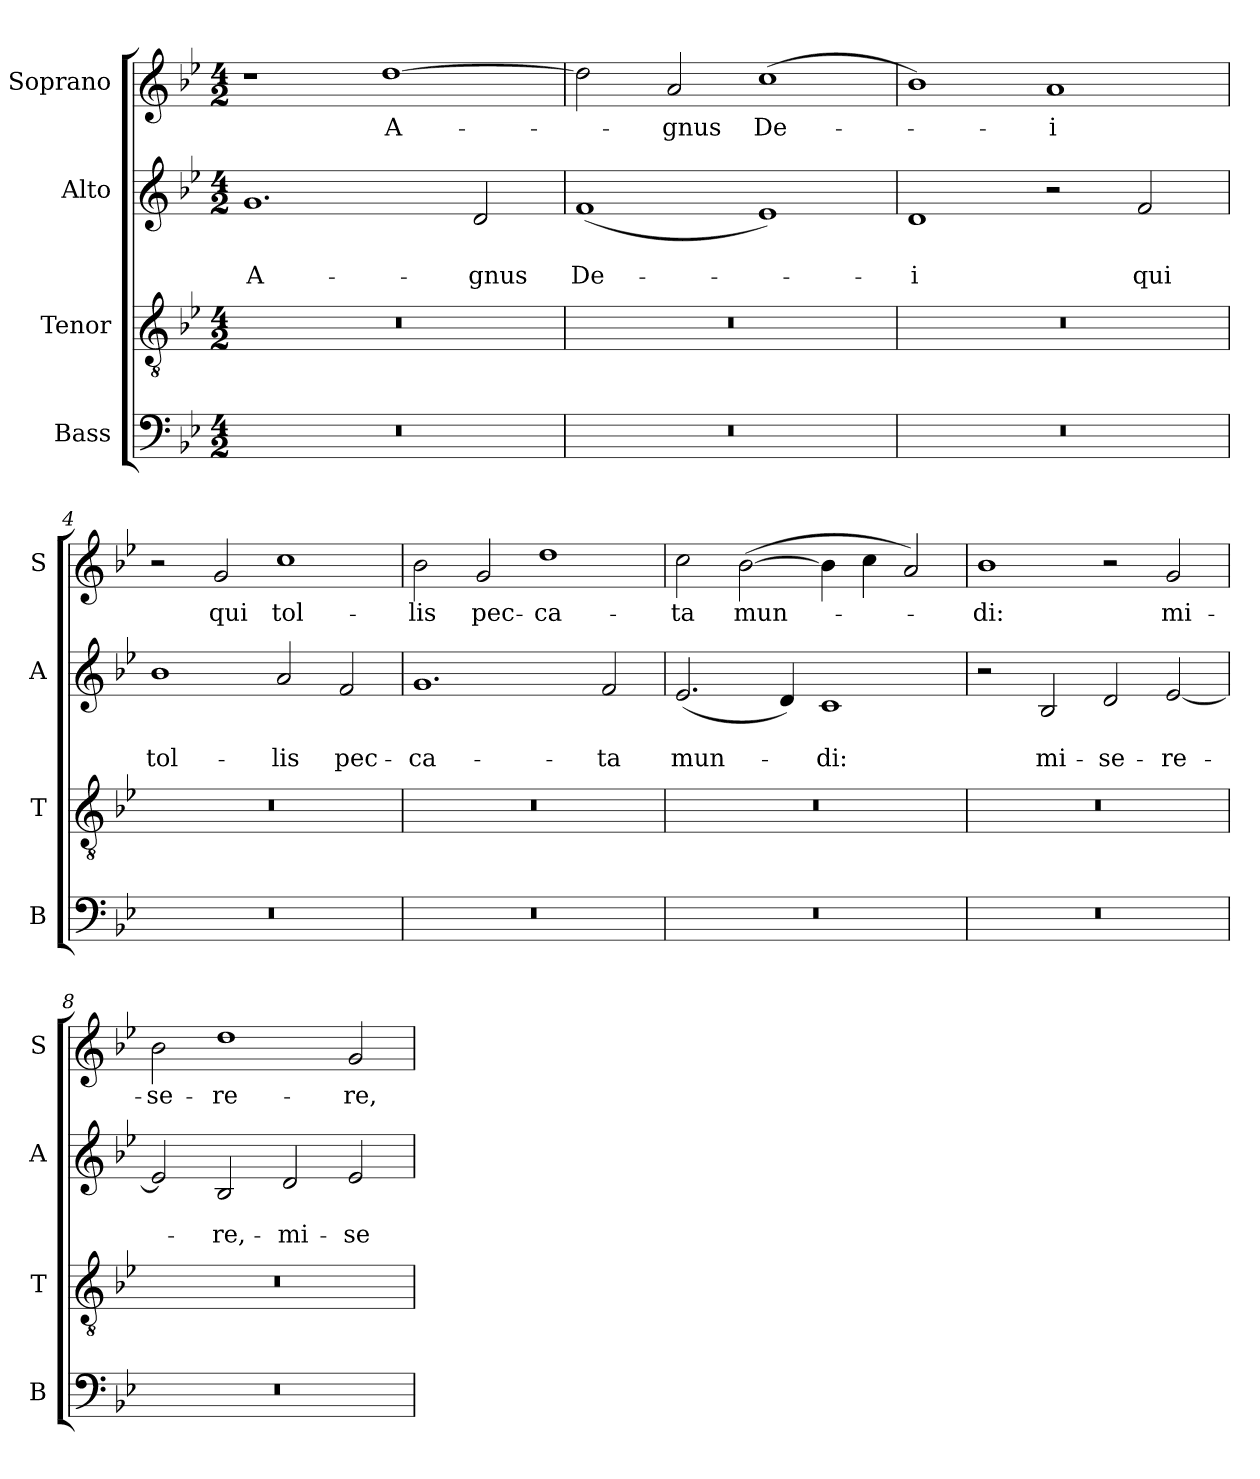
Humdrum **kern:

**kern	**kern	**kern	**text	**text	**kern	**text
*part4	*part3	*part2	*part2	*part2	*part1	*part1
*staff4	*staff3	*staff2	*staff2	*staff2	*staff1	*staff1
*I"Bass	*I"Tenor	*I"Alto	*	*	*I"Soprano	*
*I'B	*I'T	*I'A	*	*	*I'S	*
*clefF4	*clefGv2	*clefG2	*	*	*clefG2	*
*k[b-e-]	*k[b-e-]	*k[b-e-]	*	*	*k[b-e-]	*
*B-:	*B-:	*B-:	*	*	*B-:	*
*M4/2	*M4/2	*M4/2	*	*	*M4/2	*
=1	=1	=1	=1	=1	=1	=1
!	!	!	!	!LO:LY:b	!	!
0r	0r	1.g	.	A-	1r	.
!	!	!	!	!	!	!LO:LY:b
.	.	.	.	.	[1dd	A-
!	!	!	!	!LO:LY:b	!	!
.	.	2d/	.	-gnus	.	.
=2	=2	=2	=2	=2	=2	=2
!	!	!	!	!LO:LY:b	!	!
0r	0r	(<1f	.	De-	2dd\]	.
!	!	!	!	!	!	!LO:LY:b
.	.	.	.	.	2a/	-gnus
!	!	!	!	!	!	!LO:LY:b
.	.	1e-)	.	.	(>1cc	De-
=3	=3	=3	=3	=3	=3	=3
!	!	!	!	!LO:LY:b	!	!
0r	0r	1d	.	-i	1b-)	.
!	!	!	!	!	!	!LO:LY:b
.	.	2r	.	.	1a	-i
!	!	!	!	!LO:LY:b	!	!
.	.	2f/	.	qui	.	.
=4	=4	=4	=4	=4	=4	=4
!	!	!	!	!LO:LY:b	!	!
0r	0r	1b-	.	tol-	2r	.
!	!	!	!	!	!	!LO:LY:b
.	.	.	.	.	2g/	qui
!	!	!	!	!LO:LY:b	!	!LO:LY:b
.	.	2a/	.	-lis	1cc	tol-
!	!	!	!	!LO:LY:b	!	!
.	.	2f/	.	pec-	.	.
=5	=5	=5	=5	=5	=5	=5
!	!	!	!	!LO:LY:b	!	!LO:LY:b
0r	0r	1.g	.	-ca-	2b-\	-lis
!	!	!	!	!	!	!LO:LY:b
.	.	.	.	.	2g/	pec-
!	!	!	!	!	!	!LO:LY:b
.	.	.	.	.	1dd	-ca-
!	!	!	!	!LO:LY:b	!	!
.	.	2f/	.	-ta	.	.
=6	=6	=6	=6	=6	=6	=6
!	!	!	!	!LO:LY:b	!	!LO:LY:b
0r	0r	(<2.e-/	.	mun-	2cc\	-ta
!	!	!	!	!	!	!LO:LY:b
.	.	.	.	.	(>[2b-\	mun-
.	.	4d/)	.	.	.	.
!	!	!	!	!LO:LY:b	!	!
.	.	1c	.	-di:	4b-\]	.
.	.	.	.	.	4cc\	.
.	.	.	.	.	2a/)	.
=7	=7	=7	=7	=7	=7	=7
!	!	!	!	!	!	!LO:LY:b
0r	0r	2r	.	.	1b-	-di:
!	!	!	!	!LO:LY:b	!	!
.	.	2B-/	.	mi-	.	.
!	!	!	!	!LO:LY:b	!	!
.	.	2d/	.	-se-	2r	.
!	!	!	!	!LO:LY:b	!	!LO:LY:b
.	.	[2e-/	.	-re-	2g/	mi-
!!LO:LB:g=z
=8	=8	=8	=8	=8	=8	=8
!	!	!	!	!	!	!LO:LY:b
0r	0r	2e-/]	.	.	2b-\	-se-
!	!	!	!	!LO:LY:b	!	!LO:LY:b
.	.	2B-/	.	-re,-	1dd	-re-
!	!	!	!	!LO:LY:b	!	!
.	.	2d/	.	-mi-	.	.
!	!	!	!	!LO:LY:b	!	!LO:LY:b
.	.	2e-/	.	-se-	2g/	-re,
=	=	=	=	=	=	=
*-	*-	*-	*-	*-	*-	*-
